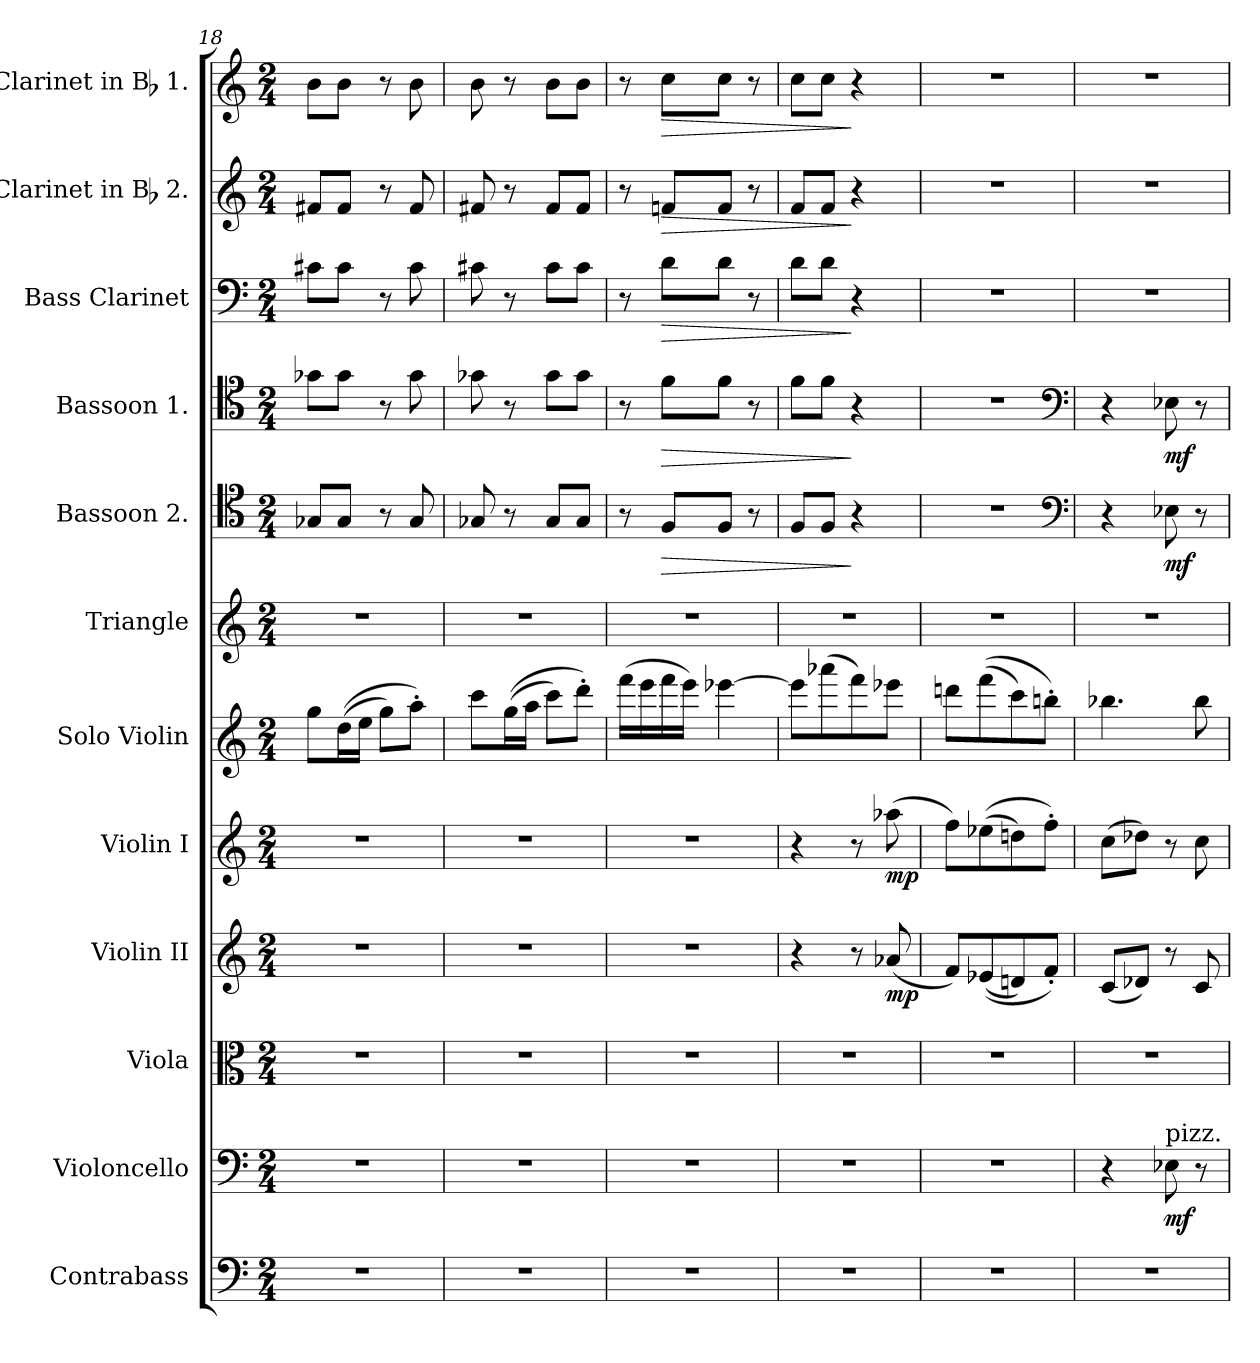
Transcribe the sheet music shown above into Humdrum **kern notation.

**kern	**kern	**dynam	**kern	**kern	**dynam	**kern	**dynam	**kern	**kern	**kern	**dynam	**kern	**dynam	**kern	**dynam	**kern	**dynam	**kern	**dynam
*part12	*part11	*part11	*part10	*part9	*part9	*part8	*part8	*part7	*part6	*part5	*part5	*part4	*part4	*part3	*part3	*part2	*part2	*part1	*part1
*staff12	*staff11	*staff11	*staff10	*staff9	*staff9	*staff8	*staff8	*staff7	*staff6	*staff5	*staff5	*staff4	*staff4	*staff3	*staff3	*staff2	*staff2	*staff1	*staff1
*I"Contrabass	*I"Violoncello	*	*I"Viola	*I"Violin II	*	*I"Violin I	*	*I"Solo Violin	*I"Triangle	*I"Bassoon 2.	*	*I"Bassoon 1.	*	*I"Bass Clarinet	*	*I"Clarinet in Bb 2.	*	*I"Clarinet in Bb 1.	*
*I'Cb.	*I'Vc.	*	*I'Vla.	*I'Vln. II	*	*I'Vln. I	*	*I'Vln.	*I'Tri.	*	*	*	*	*I'B. Cl.	*	*I'Cl. II	*	*I'Cl. I	*
*clefF4	*clefF4	*	*clefC3	*clefG2	*	*clefG2	*	*clefG2	*clefG2	*clefC4	*	*clefC4	*	*clefF4	*	*clefG2	*	*clefG2	*
*ITrd7c12	*	*	*	*	*	*	*	*	*	*	*	*	*	*ITrd1c2	*	*ITrd1c2	*	*ITrd1c2	*
*k[]	*k[]	*	*k[]	*k[]	*	*k[]	*	*k[]	*k[]	*k[]	*	*k[]	*	*	*	*k[b-e-]	*	*k[b-e-]	*
*M2/4	*M2/4	*	*M2/4	*M2/4	*	*M2/4	*	*M2/4	*M2/4	*M2/4	*	*M2/4	*	*M2/4	*	*M2/4	*	*M2/4	*
=18	=18	=18	=18	=18	=18	=18	=18	=18	=18	=18	=18	=18	=18	=18	=18	=18	=18	=18	=18
2r	2r	.	2r	2r	.	2r	.	8ggL	2r	8G-XL	.	8g-XL	.	8BnL	.	8enL	.	8aL	.
.	.	.	.	.	.	.	.	((16ddL	.	8G-J	.	8g-J	.	8BJ	.	8eJ	.	8aJ	.
.	.	.	.	.	.	.	.	16eeJJ	.	.	.	.	.	.	.	.	.	.	.
.	.	.	.	.	.	.	.	8ggL)	.	8r	.	8r	.	8r	.	8r	.	8r	.
.	.	.	.	.	.	.	.	8aa'J)	.	8G-	.	8g-	.	8B	.	8e	.	8a	.
=19	=19	=19	=19	=19	=19	=19	=19	=19	=19	=19	=19	=19	=19	=19	=19	=19	=19	=19	=19
2r	2r	.	2r	2r	.	2r	.	8cccL	2r	8G-X	.	8g-X	.	8Bn	.	8en	.	8a	.
.	.	.	.	.	.	.	.	((16ggL	.	8r	.	8r	.	8r	.	8r	.	8r	.
.	.	.	.	.	.	.	.	16aaJJ	.	.	.	.	.	.	.	.	.	.	.
.	.	.	.	.	.	.	.	8cccL)	.	8G-L	.	8g-L	.	8BL	.	8eL	.	8aL	.
.	.	.	.	.	.	.	.	8ddd'J)	.	8G-J	.	8g-J	.	8BJ	.	8eJ	.	8aJ	.
=20	=20	=20	=20	=20	=20	=20	=20	=20	=20	=20	=20	=20	=20	=20	=20	=20	=20	=20	=20
2r	2r	.	2r	2r	.	2r	.	(16fffLL	2r	8r	.	8r	.	8r	.	8r	.	8r	.
.	.	.	.	.	.	.	.	16eee	.	.	.	.	.	.	.	.	.	.	.
!	!	!	!	!	!	!	!	!	!	!	!LO:HP:b	!	!LO:HP:b	!	!LO:HP:b	!	!LO:HP:b	!	!LO:HP:b
.	.	.	.	.	.	.	.	16fff	.	8FL	>	8fL	>	8cL	>	8e-XL	>	8b-L	>
.	.	.	.	.	.	.	.	16eeeJJ)	.	.	.	.	.	.	.	.	.	.	.
.	.	.	.	.	.	.	.	[4eee-X	.	8FJ	.	8fJ	.	8cJ	.	8e-J	.	8b-J	.
.	.	.	.	.	.	.	.	.	.	8r	.	8r	.	8r	.	8r	.	8r	.
=21	=21	=21	=21	=21	=21	=21	=21	=21	=21	=21	=21	=21	=21	=21	=21	=21	=21	=21	=21
2r	2r	.	2r	4r	.	4r	.	8eee-L]	2r	8FL	.	8fL	.	8cL	.	8e-L	.	8b-L	.
.	.	.	.	.	.	.	.	(8aaa-X	.	8FJ	.	8fJ	.	8cJ	.	8e-J	.	8b-J	.
.	.	.	.	8r	.	8r	.	8fff)	.	4r	]	4r	]	4r	]	4r	]	4r	]
.	.	.	.	(8a-X	mp	(8aa-X	mp	8eee-XJ	.	.	.	.	.	.	.	.	.	.	.
=22	=22	=22	=22	=22	=22	=22	=22	=22	=22	=22	=22	=22	=22	=22	=22	=22	=22	=22	=22
2r	2r	.	2r	8fL)	.	8ffL)	.	8dddnL	2r	2r	.	2r	.	2r	.	2r	.	2r	.
.	.	.	.	((8e-X	.	((8ee-X	.	((8fff	.	.	.	.	.	.	.	.	.	.	.
.	.	.	.	8dn)	.	8ddn)	.	8ccc)	.	.	.	.	.	.	.	.	.	.	.
.	.	.	.	8f'J)	.	8ff'J)	.	8bbn'J)	.	.	.	.	.	.	.	.	.	.	.
*	*	*	*	*	*	*	*	*	*	*clefF4	*	*clefF4	*	*	*	*	*	*	*
=23	=23	=23	=23	=23	=23	=23	=23	=23	=23	=23	=23	=23	=23	=23	=23	=23	=23	=23	=23
2r	4r	.	2r	(8cL	.	(8ccL	.	4.bb-X	2r	4r	.	4r	.	2r	.	2r	.	2r	.
.	.	.	.	8d-XJ)	.	8dd-XJ)	.	.	.	.	.	.	.	.	.	.	.	.	.
!	!LO:TX:a:t=pizz.	!	!	!	!	!	!	!	!	!	!	!	!	!	!	!	!	!	!
.	8E-X	mf	.	8r	.	8r	.	.	.	8E-X	mf	8E-X	mf	.	.	.	.	.	.
.	8r	.	.	8c	.	8cc	.	8bb-	.	8r	.	8r	.	.	.	.	.	.	.
=	=	=	=	=	=	=	=	=	=	=	=	=	=	=	=	=	=	=	=
*-	*-	*-	*-	*-	*-	*-	*-	*-	*-	*-	*-	*-	*-	*-	*-	*-	*-	*-	*-
